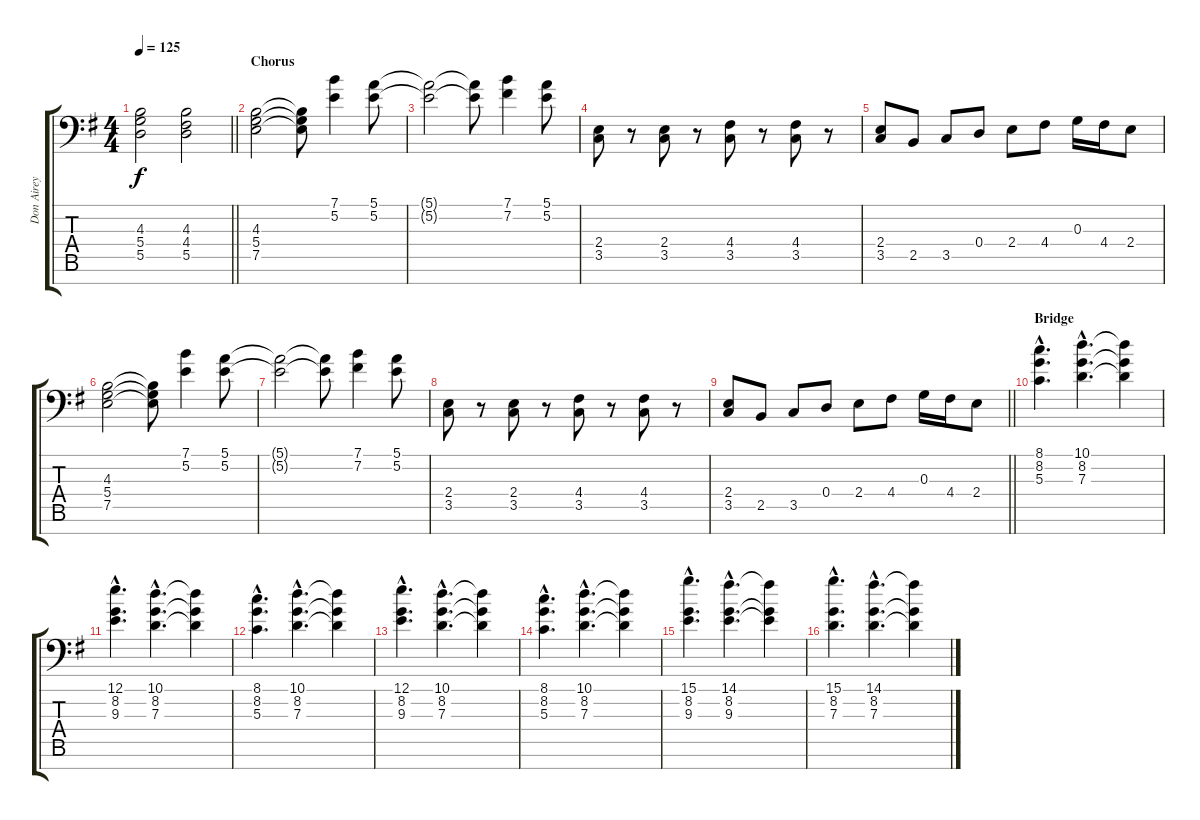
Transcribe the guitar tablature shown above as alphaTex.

\track ("Don Airey" "Don Airey") {instrument lead1square}
\staff {score tabs}
\tuning (E4 B3 G3 D3 A2 E2 E1) {hide}
\ts (4 4)
\tempo 125
\clef f4
\barLineRight lightlight
\ks eminor
(4.3 5.4 5.5).2{dy f} (4.3 4.4 5.5).2 |
\section ("" "Chorus")
(4.3 5.4 7.5).2{instrument pad1newage} (4.3{t} 5.4{t} 7.5{t}).8 (7.1 5.2).4 (5.1 5.2).8 |
(5.1{t} 5.2{t}).2 (5.1{t} 5.2{t}).8 (7.1 7.2).4 (5.1 5.2).8 |
(2.4 3.5).8 r.8 (2.4 3.5).8 r.8 (4.4 3.5).8 r.8 (4.4 3.5).8 r.8 |
(2.4 3.5).8 2.5.8 3.5.8 0.4.8 2.4.8 4.4.8 0.3.16 4.4.16 2.4.8 |
(4.3 5.4 7.5).2{instrument pad1newage} (4.3{t} 5.4{t} 7.5{t}).8 (7.1 5.2).4 (5.1 5.2).8 |
(5.1{t} 5.2{t}).2 (5.1{t} 5.2{t}).8 (7.1 7.2).4 (5.1 5.2).8 |
(2.4 3.5).8 r.8 (2.4 3.5).8 r.8 (4.4 3.5).8 r.8 (4.4 3.5).8 r.8 |
\barLineRight lightlight
(2.4 3.5).8 2.5.8 3.5.8 0.4.8 2.4.8 4.4.8 0.3.16 4.4.16 2.4.8 |
\section ("" "Bridge")
(8.1{hac} 8.2{hac} 5.3{hac}).4{d instrument lead1square} (10.1{hac} 8.2{hac} 7.3{hac}).4{d} (10.1{t} 8.2{t} 7.3{t}).4 |
(12.1{hac} 8.2{hac} 9.3{hac}).4{d} (10.1{hac} 8.2{hac} 7.3{hac}).4{d} (10.1{t} 8.2{t} 7.3{t}).4 |
(8.1{hac} 8.2{hac} 5.3{hac}).4{d} (10.1{hac} 8.2{hac} 7.3{hac}).4{d} (10.1{t} 8.2{t} 7.3{t}).4 |
(12.1{hac} 8.2{hac} 9.3{hac}).4{d} (10.1{hac} 8.2{hac} 7.3{hac}).4{d} (10.1{t} 8.2{t} 7.3{t}).4 |
(8.1{hac} 8.2{hac} 5.3{hac}).4{d} (10.1{hac} 8.2{hac} 7.3{hac}).4{d} (10.1{t} 8.2{t} 7.3{t}).4 |
(15.1{hac} 8.2{hac} 9.3{hac}).4{d} (14.1{hac} 8.2{hac} 9.3{hac}).4{d} (14.1{t} 8.2{t} 9.3{t}).4 |
(15.1{hac} 8.2{hac} 7.3{hac}).4{d} (14.1{hac} 8.2{hac} 7.3{hac}).4{d} (14.1{t} 8.2{t} 7.3{t}).4
